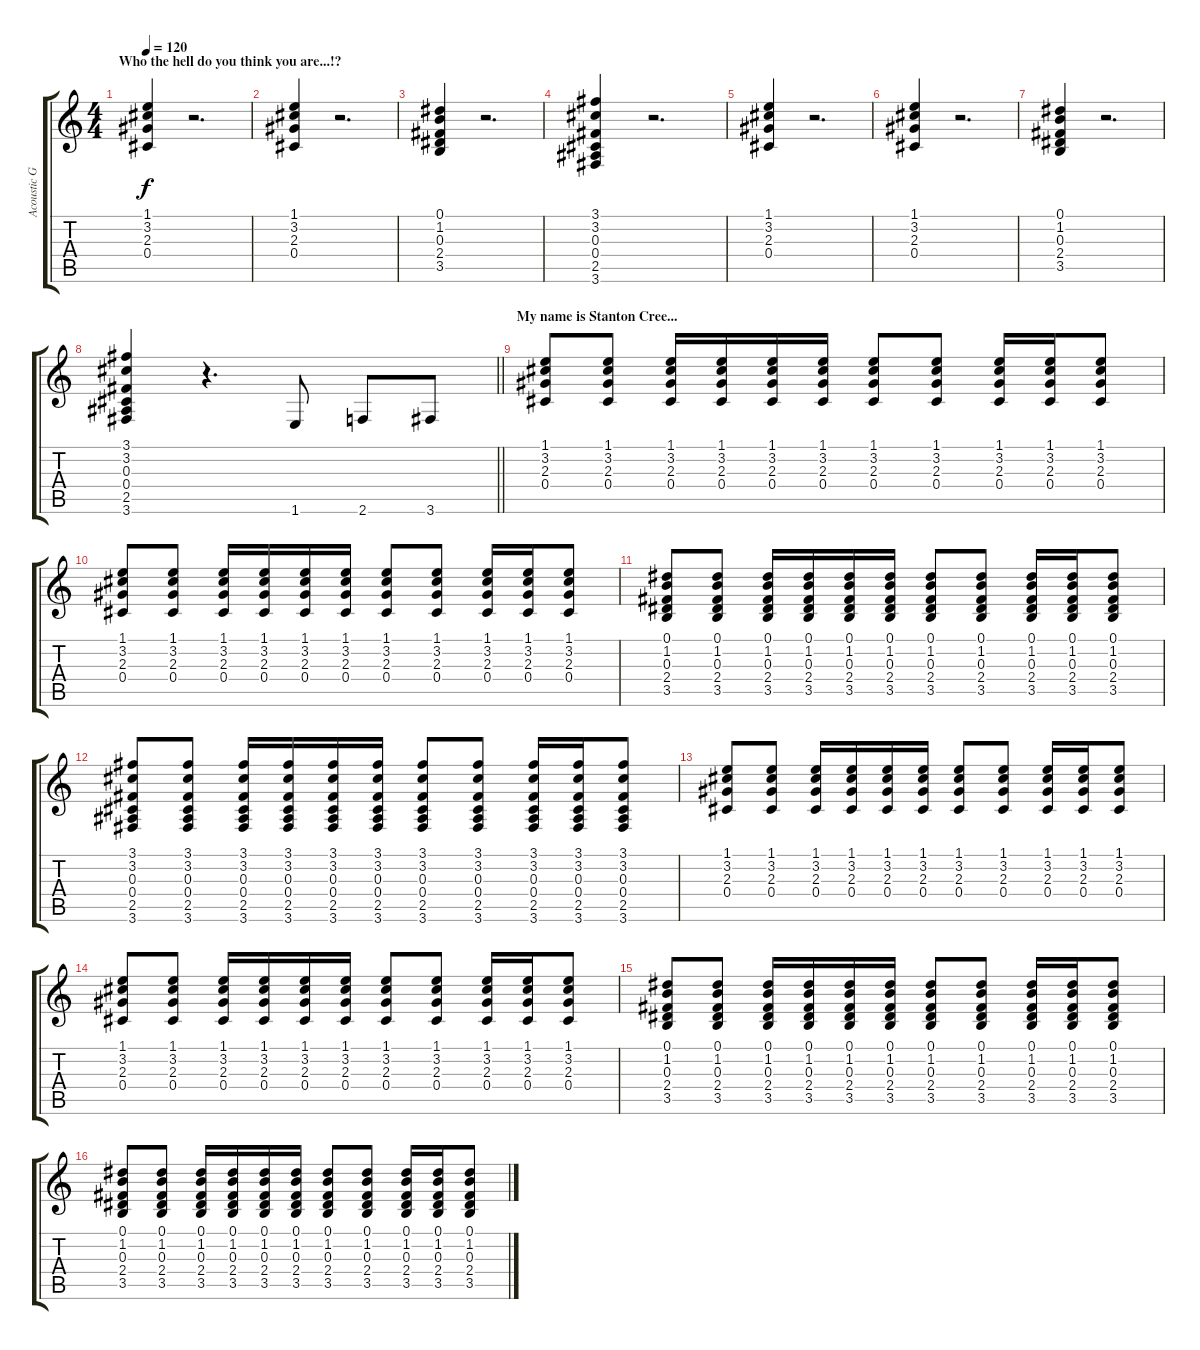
\track ("Acoustic Guitar (Lizard Lazario)" "Acoustic G") {instrument acousticguitarsteel}
\staff {score tabs}
\tuning (Eb4 Bb3 Gb3 Db3 Ab2 Eb2) {hide}
\ts (4 4)
\section ("" "Who the hell do you think you are...!?")
\tempo 120
\clef g2
\ks c
(1.1 3.2 2.3 0.4).4{dy f} r.2{d} |
(1.1 3.2 2.3 0.4).4 r.2{d} |
(0.1 1.2 0.3 2.4 3.5).4 r.2{d} |
(3.1 3.2 0.3 0.4 2.5 3.6).4 r.2{d} |
(1.1 3.2 2.3 0.4).4 r.2{d} |
(1.1 3.2 2.3 0.4).4 r.2{d} |
(0.1 1.2 0.3 2.4 3.5).4 r.2{d} |
\barLineRight lightlight
(3.1 3.2 0.3 0.4 2.5 3.6).4 r.4{d} 1.6.8 2.6.8 3.6.8 |
\section ("" "My name is Stanton Cree...")
(1.1 3.2 2.3 0.4).8 (1.1 3.2 2.3 0.4).8 (1.1 3.2 2.3 0.4).16 (1.1 3.2 2.3 0.4).16 (1.1 3.2 2.3 0.4).16 (1.1 3.2 2.3 0.4).16 (1.1 3.2 2.3 0.4).8 (1.1 3.2 2.3 0.4).8 (1.1 3.2 2.3 0.4).16 (1.1 3.2 2.3 0.4).16 (1.1 3.2 2.3 0.4).8 |
(1.1 3.2 2.3 0.4).8 (1.1 3.2 2.3 0.4).8 (1.1 3.2 2.3 0.4).16 (1.1 3.2 2.3 0.4).16 (1.1 3.2 2.3 0.4).16 (1.1 3.2 2.3 0.4).16 (1.1 3.2 2.3 0.4).8 (1.1 3.2 2.3 0.4).8 (1.1 3.2 2.3 0.4).16 (1.1 3.2 2.3 0.4).16 (1.1 3.2 2.3 0.4).8 |
(0.1 1.2 0.3 2.4 3.5).8 (0.1 1.2 0.3 2.4 3.5).8 (0.1 1.2 0.3 2.4 3.5).16 (0.1 1.2 0.3 2.4 3.5).16 (0.1 1.2 0.3 2.4 3.5).16 (0.1 1.2 0.3 2.4 3.5).16 (0.1 1.2 0.3 2.4 3.5).8 (0.1 1.2 0.3 2.4 3.5).8 (0.1 1.2 0.3 2.4 3.5).16 (0.1 1.2 0.3 2.4 3.5).16 (0.1 1.2 0.3 2.4 3.5).8 |
(3.1 3.2 0.3 0.4 2.5 3.6).8 (3.1 3.2 0.3 0.4 2.5 3.6).8 (3.1 3.2 0.3 0.4 2.5 3.6).16 (3.1 3.2 0.3 0.4 2.5 3.6).16 (3.1 3.2 0.3 0.4 2.5 3.6).16 (3.1 3.2 0.3 0.4 2.5 3.6).16 (3.1 3.2 0.3 0.4 2.5 3.6).8 (3.1 3.2 0.3 0.4 2.5 3.6).8 (3.1 3.2 0.3 0.4 2.5 3.6).16 (3.1 3.2 0.3 0.4 2.5 3.6).16 (3.1 3.2 0.3 0.4 2.5 3.6).8 |
(1.1 3.2 2.3 0.4).8 (1.1 3.2 2.3 0.4).8 (1.1 3.2 2.3 0.4).16 (1.1 3.2 2.3 0.4).16 (1.1 3.2 2.3 0.4).16 (1.1 3.2 2.3 0.4).16 (1.1 3.2 2.3 0.4).8 (1.1 3.2 2.3 0.4).8 (1.1 3.2 2.3 0.4).16 (1.1 3.2 2.3 0.4).16 (1.1 3.2 2.3 0.4).8 |
(1.1 3.2 2.3 0.4).8 (1.1 3.2 2.3 0.4).8 (1.1 3.2 2.3 0.4).16 (1.1 3.2 2.3 0.4).16 (1.1 3.2 2.3 0.4).16 (1.1 3.2 2.3 0.4).16 (1.1 3.2 2.3 0.4).8 (1.1 3.2 2.3 0.4).8 (1.1 3.2 2.3 0.4).16 (1.1 3.2 2.3 0.4).16 (1.1 3.2 2.3 0.4).8 |
(0.1 1.2 0.3 2.4 3.5).8 (0.1 1.2 0.3 2.4 3.5).8 (0.1 1.2 0.3 2.4 3.5).16 (0.1 1.2 0.3 2.4 3.5).16 (0.1 1.2 0.3 2.4 3.5).16 (0.1 1.2 0.3 2.4 3.5).16 (0.1 1.2 0.3 2.4 3.5).8 (0.1 1.2 0.3 2.4 3.5).8 (0.1 1.2 0.3 2.4 3.5).16 (0.1 1.2 0.3 2.4 3.5).16 (0.1 1.2 0.3 2.4 3.5).8 |
(0.1 1.2 0.3 2.4 3.5).8 (0.1 1.2 0.3 2.4 3.5).8 (0.1 1.2 0.3 2.4 3.5).16 (0.1 1.2 0.3 2.4 3.5).16 (0.1 1.2 0.3 2.4 3.5).16 (0.1 1.2 0.3 2.4 3.5).16 (0.1 1.2 0.3 2.4 3.5).8 (0.1 1.2 0.3 2.4 3.5).8 (0.1 1.2 0.3 2.4 3.5).16 (0.1 1.2 0.3 2.4 3.5).16 (0.1 1.2 0.3 2.4 3.5).8
